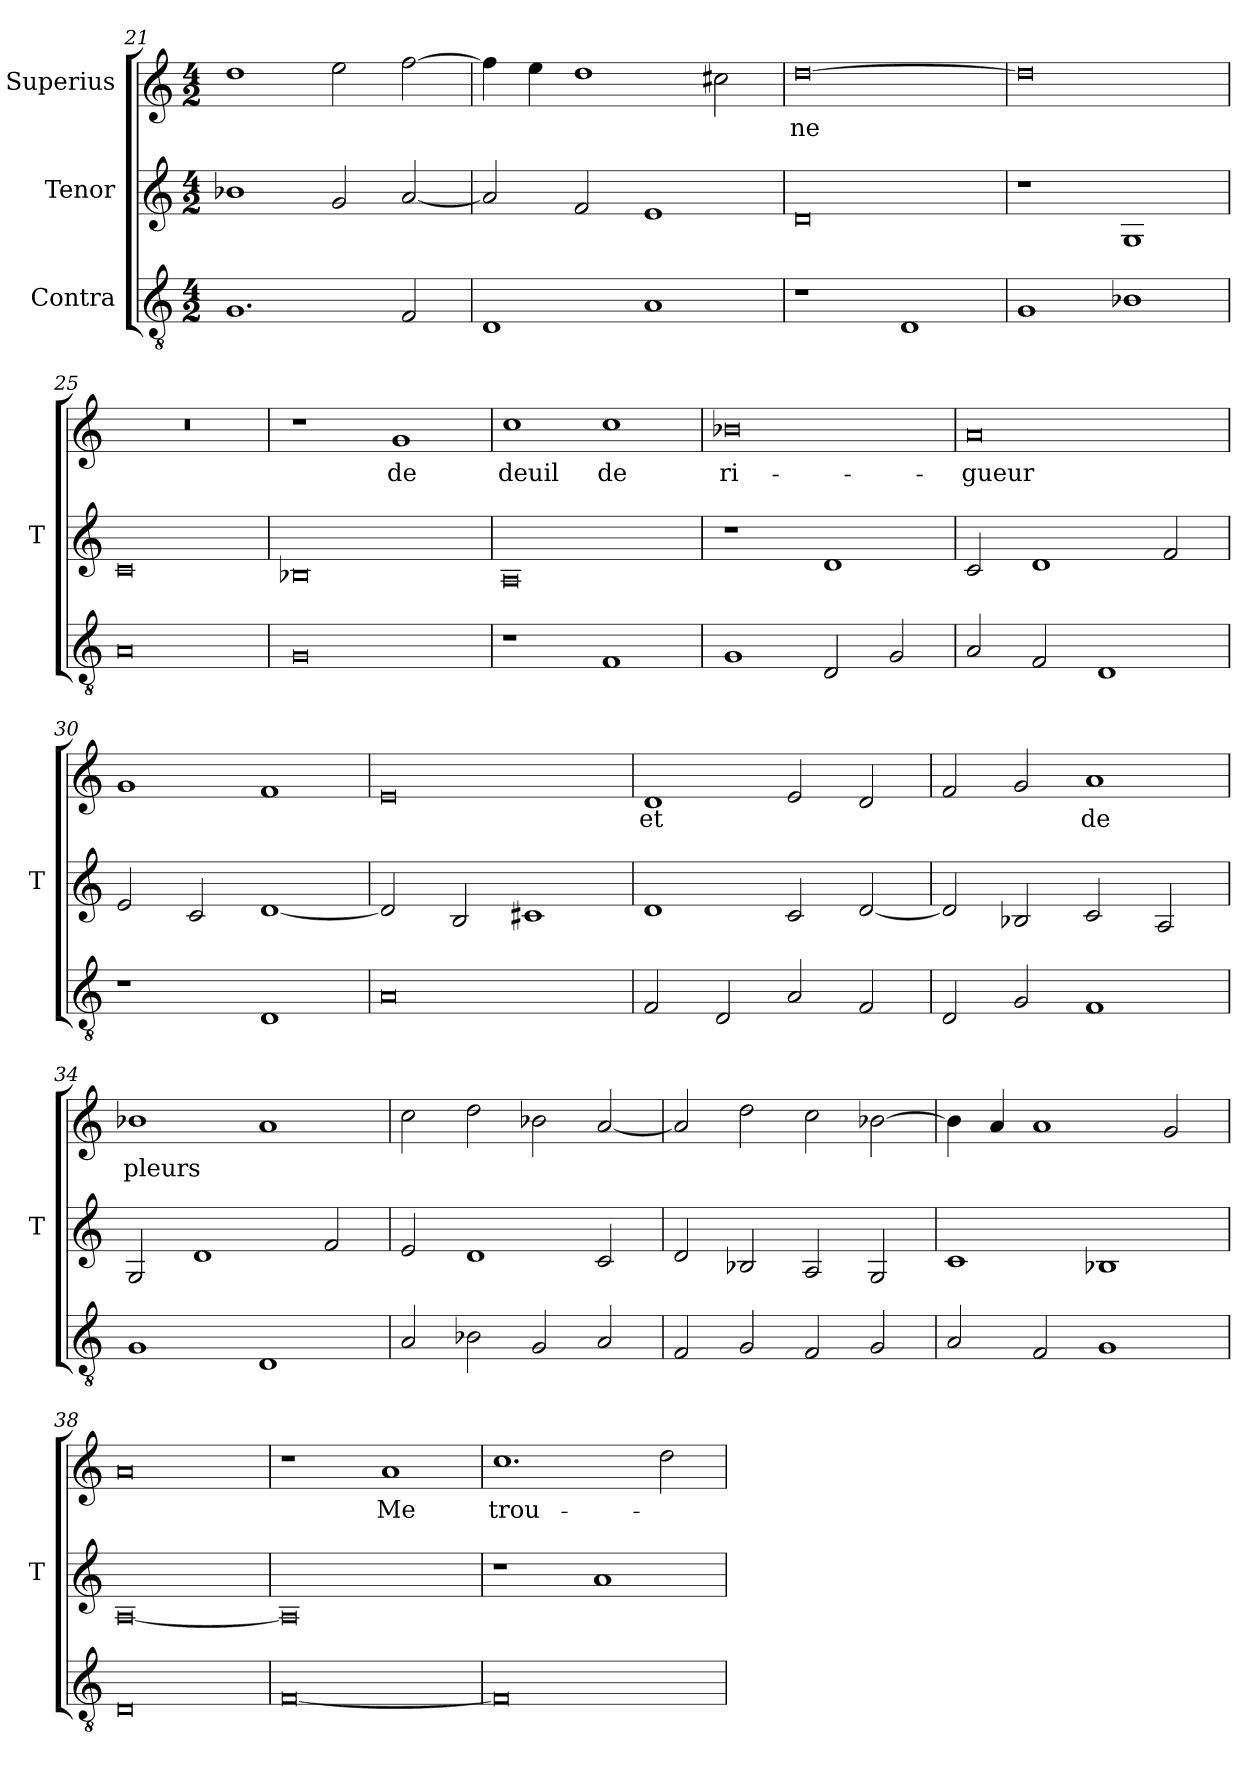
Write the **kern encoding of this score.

**kern	**kern	**kern	**text
*part3	*part2	*part1	*part1
*staff3	*staff2	*staff1	*staff1
*I"Contra	*I"Tenor	*I"Superius	*
*	*I'T	*	*
*clefGv2	*clefG2	*clefG2	*
*M4/2	*M4/2	*M4/2	*
=21	=21	=21	=21
1.G	1b-X	1dd	.
.	2g	2ee	.
2F	[2a	[2ff	.
=22	=22	=22	=22
1D	2a]	4ff]	.
.	.	4ee	.
.	2f	1dd	.
1A	1e	.	.
.	.	2cc#X	.
=23	=23	=23	=23
1r	0d	[0dd	-ne
1D	.	.	.
=24	=24	=24	=24
1G	1r	0dd]	.
1B-X	1G	.	.
=25	=25	=25	=25
0A	0c	0r	.
=26	=26	=26	=26
0G	0B-X	1r	.
.	.	1g	-de
=27	=27	=27	=27
1r	0A	1cc	-deuil
1F	.	1cc	-de
=28	=28	=28	=28
1G	1r	0b-X	ri-
2D	1d	.	.
2G	.	.	.
=29	=29	=29	=29
2A	2c	0a	-gueur
2F	1d	.	.
1D	.	.	.
.	2f	.	.
=30	=30	=30	=30
1r	2e	1g	.
.	2c	.	.
1D	[1d	1f	.
=31	=31	=31	=31
0A	2d]	0e	.
.	2B	.	.
.	1c#X	.	.
=32	=32	=32	=32
2F	1d	1d	-et
2D	.	.	.
2A	2c	2e	.
2F	[2d	2d	.
=33	=33	=33	=33
2D	2d]	2f	.
2G	2B-X	2g	.
1F	2c	1a	-de
.	2A	.	.
=34	=34	=34	=34
1G	2G	1b-X	-pleurs
.	1d	.	.
1D	.	1a	.
.	2f	.	.
=35	=35	=35	=35
2A	2e	2cc	.
2B-X	1d	2dd	.
2G	.	2b-X	.
2A	2c	[2a	.
=36	=36	=36	=36
2F	2d	2a]	.
2G	2B-X	2dd	.
2F	2A	2cc	.
2G	2G	[2b-X	.
=37	=37	=37	=37
2A	1c	4b-]	.
.	.	4a	.
2F	.	1a	.
1G	1B-X	.	.
.	.	2g	.
=38	=38	=38	=38
0D	[0A	0a	.
=39	=39	=39	=39
[0F	0A]	1r	.
.	.	1a	-Me
=40	=40	=40	=40
0F]	1r	1.cc	trou-
.	1a	.	.
.	.	2dd	.
=	=	=	=
*-	*-	*-	*-
